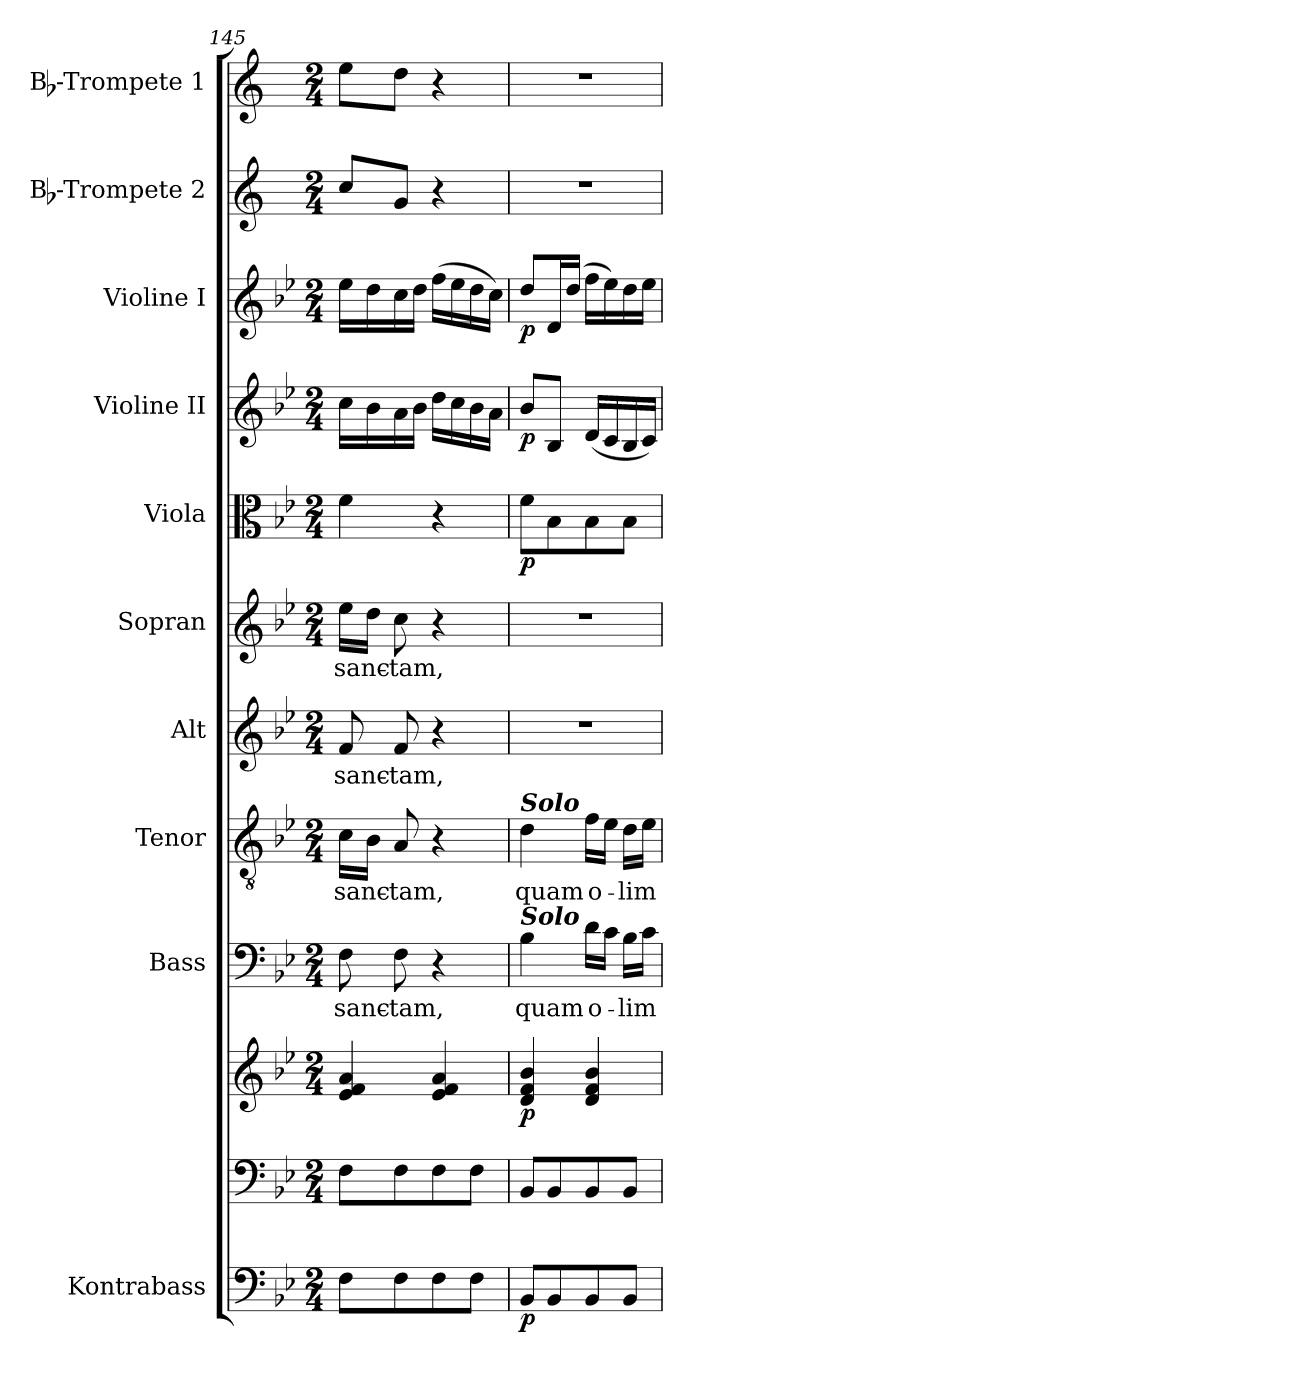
**kern	**dynam	**kern	**kern	**dynam	**kern	**text	**kern	**text	**kern	**text	**kern	**text	**kern	**dynam	**kern	**dynam	**kern	**dynam	**kern	**kern
*part11	*part11	*part10	*part10	*part10	*part9	*part9	*part8	*part8	*part7	*part7	*part6	*part6	*part5	*part5	*part4	*part4	*part3	*part3	*part2	*part1
*staff12	*staff12	*staff11	*staff10	*staff10/11	*staff9	*staff9	*staff8	*staff8	*staff7	*staff7	*staff6	*staff6	*staff5	*staff5	*staff4	*staff4	*staff3	*staff3	*staff2	*staff1
*I"Kontrabass	*	*	*	*	*I"Bass	*	*I"Tenor	*	*I"Alt	*	*I"Sopran	*	*I"Viola	*	*I"Violine II	*	*I"Violine I	*	*I"Bb-Trompete 2	*I"Bb-Trompete 1
*I'Kb.	*	*	*	*	*I'B.	*	*I'T.	*	*I'A.	*	*I'S.	*	*I'Vla.	*	*I'Vl. II	*	*I'Vl. I	*	*I'Bb Trp. 2	*I'Bb Trp. 1
*clefF4	*	*clefF4	*clefG2	*	*clefF4	*	*clefGv2	*	*clefG2	*	*clefG2	*	*clefC3	*	*clefG2	*	*clefG2	*	*clefG2	*clefG2
*ITrd7c12	*	*	*	*	*	*	*	*	*	*	*	*	*	*	*	*	*	*	*ITrd1c2	*ITrd1c2
*k[b-e-]	*	*k[b-e-]	*k[b-e-]	*	*k[b-e-]	*	*k[b-e-]	*	*k[b-e-]	*	*k[b-e-]	*	*k[b-e-]	*	*k[b-e-]	*	*k[b-e-]	*	*k[b-e-]	*k[b-e-]
*B-:	*	*B-:	*B-:	*	*B-:	*	*B-:	*	*B-:	*	*B-:	*	*B-:	*	*B-:	*	*B-:	*	*B-:	*B-:
*M2/4	*	*M2/4	*M2/4	*	*M2/4	*	*M2/4	*	*M2/4	*	*M2/4	*	*M2/4	*	*M2/4	*	*M2/4	*	*M2/4	*M2/4
=145	=145	=145	=145	=145	=145	=145	=145	=145	=145	=145	=145	=145	=145	=145	=145	=145	=145	=145	=145	=145
!	!	!	!	!	!	!LO:LY:b	!	!LO:LY:b	!	!LO:LY:b	!	!LO:LY:b	!	!	!	!	!	!	!	!
8FF\L	.	8F\L	4e-/ 4f/ 4a/	.	8F\	sanc-	16c\LL	sanc-	8f/	sanc-	16ee-\LL	sanc-	4f\	.	16cc\LL	.	16ee-\LL	.	8b-/L	8dd\L
.	.	.	.	.	.	.	16B-\JJ	.	.	.	16dd\JJ	.	.	.	16b-\	.	16dd\	.	.	.
!	!	!	!	!	!	!LO:LY:b	!	!LO:LY:b	!	!LO:LY:b	!	!LO:LY:b	!	!	!	!	!	!	!	!
8FF\	.	8F\	.	.	8F\	-tam,	8A/	-tam,	8f/	-tam,	8cc\	-tam,	.	.	16a\	.	16cc\	.	8f/J	8cc\J
.	.	.	.	.	.	.	.	.	.	.	.	.	.	.	16b-\JJ	.	16dd\JJ	.	.	.
8FF\	.	8F\	4e-/ 4f/ 4a/	.	4r	.	4r	.	4r	.	4r	.	4r	.	16dd\LL	.	(>16ff\LL	.	4r	4r
.	.	.	.	.	.	.	.	.	.	.	.	.	.	.	16cc\	.	16ee-\	.	.	.
8FF\J	.	8F\J	.	.	.	.	.	.	.	.	.	.	.	.	16b-\	.	16dd\	.	.	.
.	.	.	.	.	.	.	.	.	.	.	.	.	.	.	16a\JJ	.	16cc\JJ)	.	.	.
=146	=146	=146	=146	=146	=146	=146	=146	=146	=146	=146	=146	=146	=146	=146	=146	=146	=146	=146	=146	=146
!	!	!	!	!	!	!	!LO:TX:a:Bi:t=Solo	!	!	!	!	!	!	!	!	!	!	!	!	!
!	!	!	!	!	!LO:TX:a:Bi:t=Solo	!	!	!	!	!	!	!	!	!	!	!	!	!	!	!
!	!LO:DY:b	!	!	!LO:DY:b	!	!LO:LY:b	!	!LO:LY:b	!	!	!	!	!	!LO:DY:b	!	!LO:DY:b	!	!LO:DY:b	!	!
8BBB-/L	p	8BB-/L	4d/ 4f/ 4b-/	p	4B-\	quam	4d\	quam	2r	.	2r	.	8f\L	p	8b-/L	p	8dd/L	p	2r	2r
8BBB-/	.	8BB-/	.	.	.	.	.	.	.	.	.	.	8B-\	.	8B-/J	.	16d/L	.	.	.
.	.	.	.	.	.	.	.	.	.	.	.	.	.	.	.	.	(16dd/JJ	.	.	.
!	!	!	!	!	!	!LO:LY:b	!	!LO:LY:b	!	!	!	!	!	!	!	!	!	!	!	!
8BBB-/	.	8BB-/	4d/ 4f/ 4b-/	.	16d\LL	o-	16f\LL	o-	.	.	.	.	8B-\	.	(<16d/LL	.	16ff\LL	.	.	.
.	.	.	.	.	16c\JJ	.	16e-\JJ	.	.	.	.	.	.	.	16c/	.	16ee-\)	.	.	.
!	!	!	!	!	!	!LO:LY:b	!	!LO:LY:b	!	!	!	!	!	!	!	!	!	!	!	!
8BBB-/J	.	8BB-/J	.	.	16B-\LL	-lim	16d\LL	-lim	.	.	.	.	8B-\J	.	16B-/	.	16dd\	.	.	.
.	.	.	.	.	16c\JJ	.	16e-\JJ	.	.	.	.	.	.	.	16c/JJ)	.	16ee-\JJ	.	.	.
=	=	=	=	=	=	=	=	=	=	=	=	=	=	=	=	=	=	=	=	=
*-	*-	*-	*-	*-	*-	*-	*-	*-	*-	*-	*-	*-	*-	*-	*-	*-	*-	*-	*-	*-
